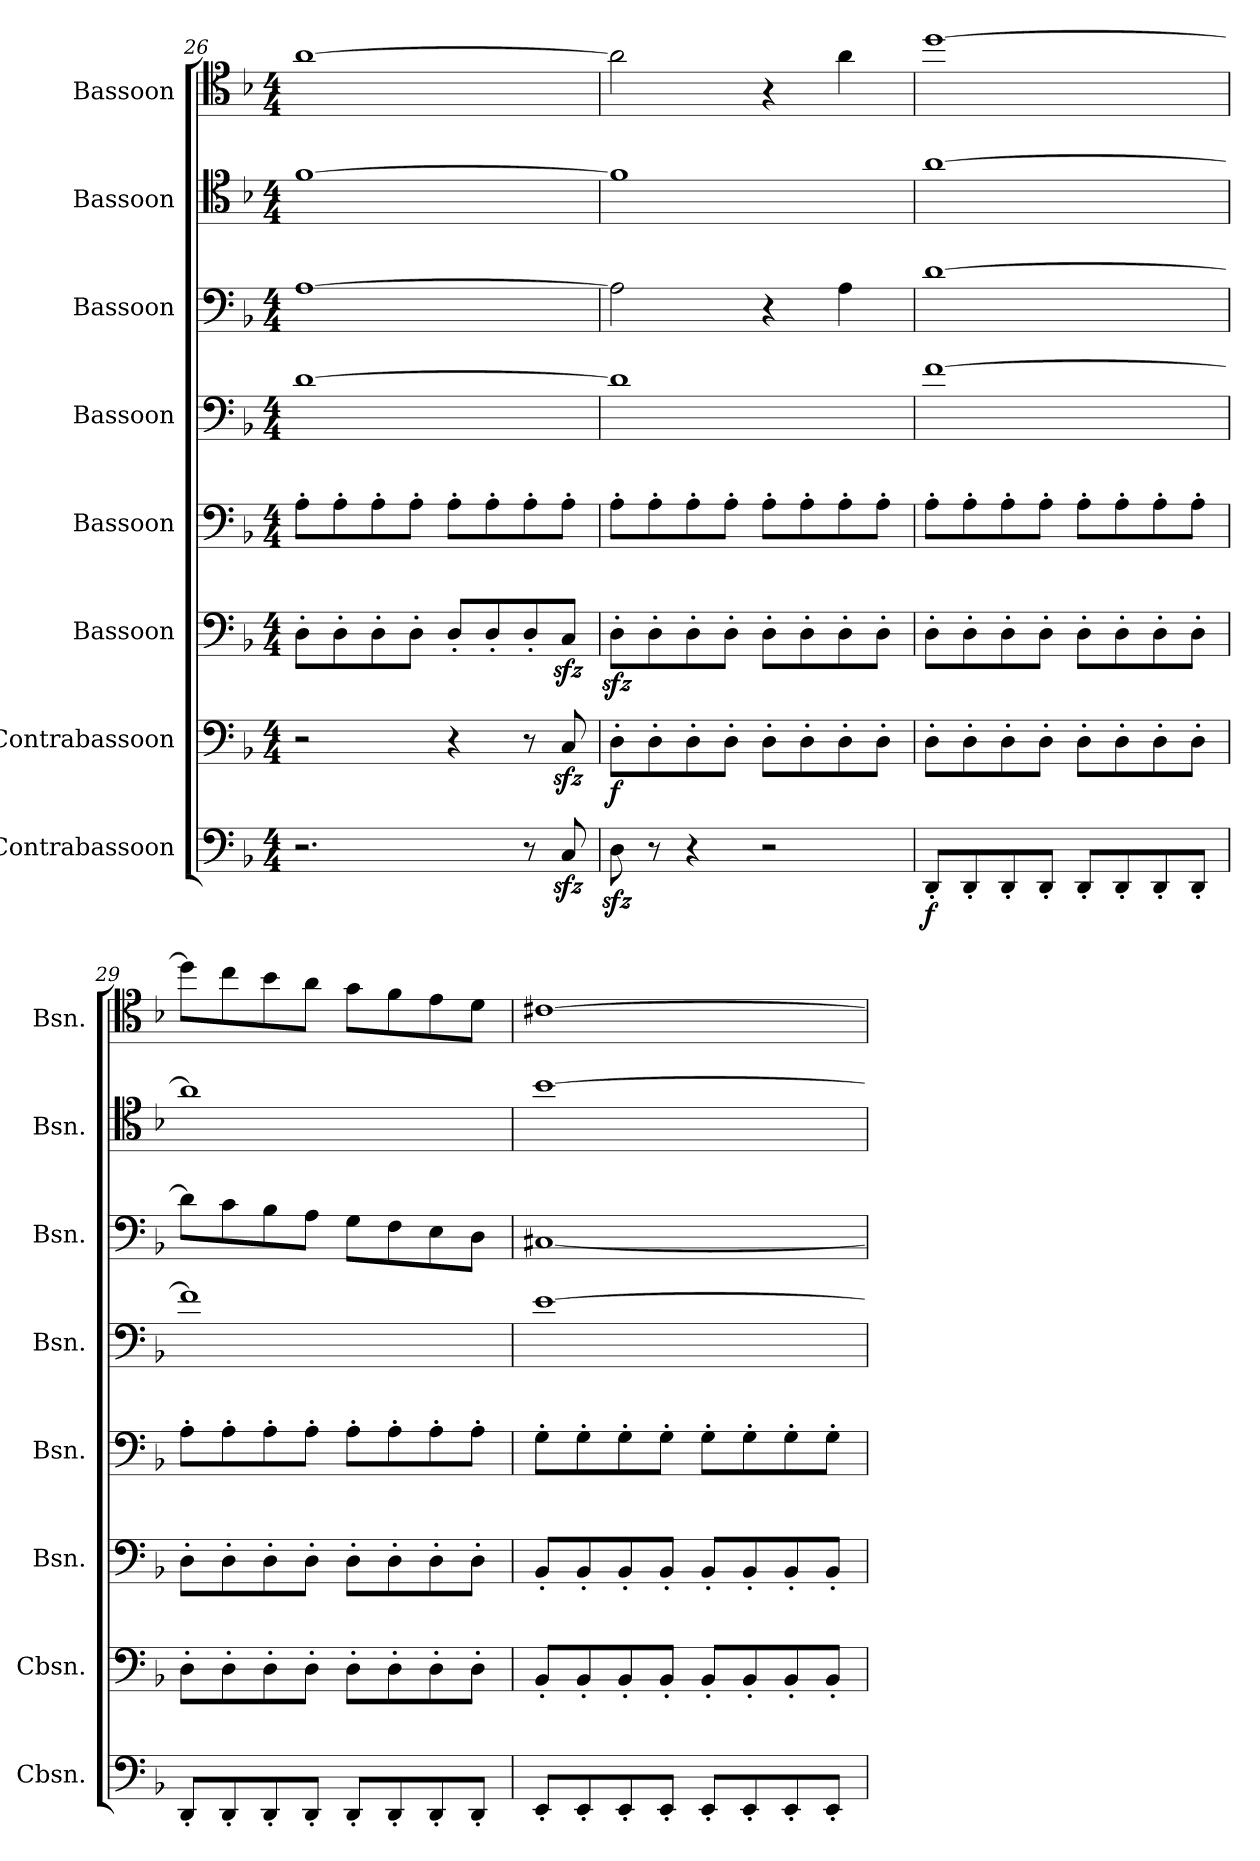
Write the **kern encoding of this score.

**kern	**dynam	**kern	**dynam	**kern	**kern	**kern	**kern	**kern	**kern
*part8	*part8	*part7	*part7	*part6	*part5	*part4	*part3	*part2	*part1
*staff8	*staff8	*staff7	*staff7	*staff6	*staff5	*staff4	*staff3	*staff2	*staff1
*I"Contrabassoon	*	*I"Contrabassoon	*	*I"Bassoon	*I"Bassoon	*I"Bassoon	*I"Bassoon	*I"Bassoon	*I"Bassoon
*I'Cbsn.	*	*I'Cbsn.	*	*I'Bsn.	*I'Bsn.	*I'Bsn.	*I'Bsn.	*I'Bsn.	*I'Bsn.
*clefF4	*	*clefF4	*	*clefF4	*clefF4	*clefF4	*clefF4	*clefC4	*clefC4
*ITrd7c12	*	*ITrd7c12	*	*	*	*	*	*	*
*k[b-]	*	*k[b-]	*	*k[b-]	*k[b-]	*k[b-]	*k[b-]	*k[b-]	*k[b-]
*M4/4	*	*M4/4	*	*M4/4	*M4/4	*M4/4	*M4/4	*M4/4	*M4/4
=26	=26	=26	=26	=26	=26	=26	=26	=26	=26
2.r	.	2r	.	8D'\L	8A'\L	[1d	[1A	[1f	[1a
.	.	.	.	8D'\	8A'\	.	.	.	.
.	.	.	.	8D'\	8A'\	.	.	.	.
.	.	.	.	8D'\J	8A'\J	.	.	.	.
.	.	4r	.	8D'/L	8A'\L	.	.	.	.
.	.	.	.	8D'/	8A'\	.	.	.	.
8r	.	8r	.	8D'/	8A'\	.	.	.	.
8CCzz</	.	8CCzz</	.	8Czz</J	8A'\J	.	.	.	.
=27	=27	=27	=27	=27	=27	=27	=27	=27	=27
!	!	!	!LO:DY:b	!	!	!	!	!	!
8DDzz<\	.	8DD'\L	f	8Dzz<'\L	8A'\L	1d]	2A\]	1f]	2a\]
8r	.	8DD'\	.	8D'\	8A'\	.	.	.	.
4r	.	8DD'\	.	8D'\	8A'\	.	.	.	.
.	.	8DD'\J	.	8D'\J	8A'\J	.	.	.	.
2r	.	8DD'\L	.	8D'\L	8A'\L	.	4r	.	4r
.	.	8DD'\	.	8D'\	8A'\	.	.	.	.
.	.	8DD'\	.	8D'\	8A'\	.	4A\	.	4a\
.	.	8DD'\J	.	8D'\J	8A'\J	.	.	.	.
!!LO:PB:g=z
=28	=28	=28	=28	=28	=28	=28	=28	=28	=28
!	!LO:DY:b	!	!	!	!	!	!	!	!
8DDD'/L	f	8DD'\L	.	8D'\L	8A'\L	[1f	[1d	[1a	[1dd
8DDD'/	.	8DD'\	.	8D'\	8A'\	.	.	.	.
8DDD'/	.	8DD'\	.	8D'\	8A'\	.	.	.	.
8DDD'/J	.	8DD'\J	.	8D'\J	8A'\J	.	.	.	.
8DDD'/L	.	8DD'\L	.	8D'\L	8A'\L	.	.	.	.
8DDD'/	.	8DD'\	.	8D'\	8A'\	.	.	.	.
8DDD'/	.	8DD'\	.	8D'\	8A'\	.	.	.	.
8DDD'/J	.	8DD'\J	.	8D'\J	8A'\J	.	.	.	.
=29	=29	=29	=29	=29	=29	=29	=29	=29	=29
8DDD'/L	.	8DD'\L	.	8D'\L	8A'\L	1f]	8d\L]	1a]	8dd\L]
8DDD'/	.	8DD'\	.	8D'\	8A'\	.	8c\	.	8cc\
8DDD'/	.	8DD'\	.	8D'\	8A'\	.	8B-\	.	8b-\
8DDD'/J	.	8DD'\J	.	8D'\J	8A'\J	.	8A\J	.	8a\J
8DDD'/L	.	8DD'\L	.	8D'\L	8A'\L	.	8G\L	.	8g\L
8DDD'/	.	8DD'\	.	8D'\	8A'\	.	8F\	.	8f\
8DDD'/	.	8DD'\	.	8D'\	8A'\	.	8E\	.	8e\
8DDD'/J	.	8DD'\J	.	8D'\J	8A'\J	.	8D\J	.	8d\J
=30	=30	=30	=30	=30	=30	=30	=30	=30	=30
8EEE'/L	.	8BBB-'/L	.	8BB-'/L	8G'\L	[1e	[1C#X	[1b-	[1c#X
8EEE'/	.	8BBB-'/	.	8BB-'/	8G'\	.	.	.	.
8EEE'/	.	8BBB-'/	.	8BB-'/	8G'\	.	.	.	.
8EEE'/J	.	8BBB-'/J	.	8BB-'/J	8G'\J	.	.	.	.
8EEE'/L	.	8BBB-'/L	.	8BB-'/L	8G'\L	.	.	.	.
8EEE'/	.	8BBB-'/	.	8BB-'/	8G'\	.	.	.	.
8EEE'/	.	8BBB-'/	.	8BB-'/	8G'\	.	.	.	.
8EEE'/J	.	8BBB-'/J	.	8BB-'/J	8G'\J	.	.	.	.
=	=	=	=	=	=	=	=	=	=
*-	*-	*-	*-	*-	*-	*-	*-	*-	*-
